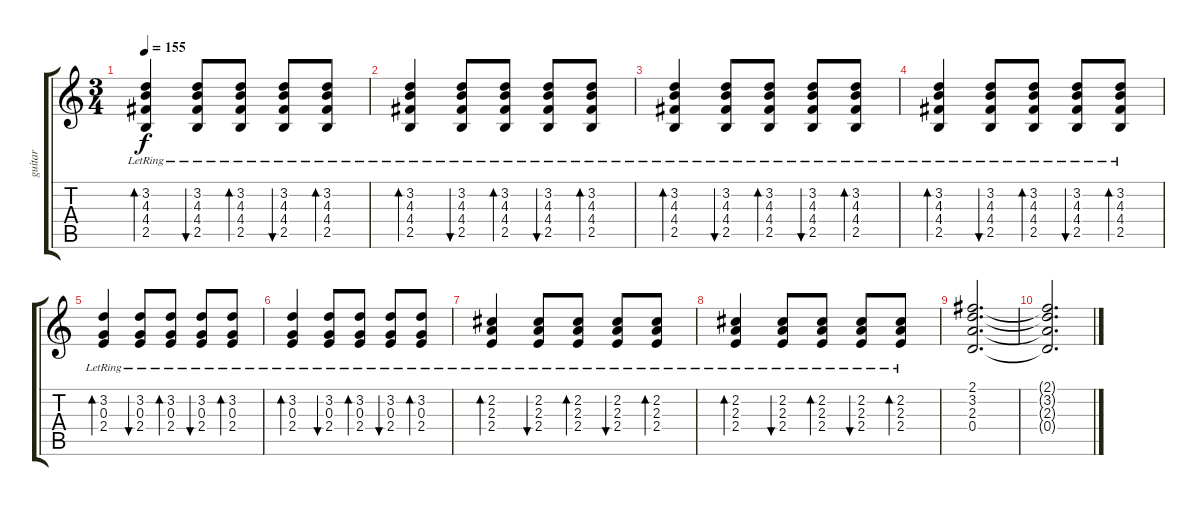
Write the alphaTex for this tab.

\track ("guitar" "guitar") {instrument acousticguitarsteel}
\staff {score tabs}
\tuning (E4 B3 G3 D3 A2 D2) {hide}
\ts (3 4)
\tempo 155
\clef g2
\ks c
(3.2{lr} 4.3{lr} 4.4{lr} 2.5{lr}).4{bd 120 dy f} (3.2{lr} 4.3{lr} 4.4{lr} 2.5{lr}).8{bu 240} (3.2{lr} 4.3{lr} 4.4{lr} 2.5{lr}).8{bd 240} (3.2{lr} 4.3{lr} 4.4{lr} 2.5{lr}).8{bu 240} (3.2{lr} 4.3{lr} 4.4{lr} 2.5{lr}).8{bd 240} |
(3.2{lr} 4.3{lr} 4.4{lr} 2.5{lr}).4{bd 120} (3.2{lr} 4.3{lr} 4.4{lr} 2.5{lr}).8{bu 240} (3.2{lr} 4.3{lr} 4.4{lr} 2.5{lr}).8{bd 240} (3.2{lr} 4.3{lr} 4.4{lr} 2.5{lr}).8{bu 240} (3.2{lr} 4.3{lr} 4.4{lr} 2.5{lr}).8{bd 240} |
(3.2{lr} 4.3{lr} 4.4{lr} 2.5{lr}).4{bd 120} (3.2{lr} 4.3{lr} 4.4{lr} 2.5{lr}).8{bu 240} (3.2{lr} 4.3{lr} 4.4{lr} 2.5{lr}).8{bd 240} (3.2{lr} 4.3{lr} 4.4{lr} 2.5{lr}).8{bu 240} (3.2{lr} 4.3{lr} 4.4{lr} 2.5{lr}).8{bd 240} |
(3.2{lr} 4.3{lr} 4.4{lr} 2.5{lr}).4{bd 120} (3.2{lr} 4.3{lr} 4.4{lr} 2.5{lr}).8{bu 240} (3.2{lr} 4.3{lr} 4.4{lr} 2.5{lr}).8{bd 240} (3.2{lr} 4.3{lr} 4.4{lr} 2.5{lr}).8{bu 240} (3.2{lr} 4.3{lr} 4.4{lr} 2.5{lr}).8{bd 240} |
(3.2{lr} 0.3{lr} 2.4{lr}).4{bd 240} (3.2{lr} 0.3{lr} 2.4{lr}).8{bu 240} (3.2{lr} 0.3{lr} 2.4{lr}).8{bd 240} (3.2{lr} 0.3{lr} 2.4{lr}).8{bu 240} (3.2{lr} 0.3{lr} 2.4{lr}).8{bd 240} |
(3.2{lr} 0.3{lr} 2.4{lr}).4{bd 240} (3.2{lr} 0.3{lr} 2.4{lr}).8{bu 240} (3.2{lr} 0.3{lr} 2.4{lr}).8{bd 240} (3.2{lr} 0.3{lr} 2.4{lr}).8{bu 240} (3.2{lr} 0.3{lr} 2.4{lr}).8{bd 240} |
(2.2{lr} 2.3{lr} 2.4{lr}).4{bd 240} (2.2{lr} 2.3{lr} 2.4{lr}).8{bu 240} (2.2{lr} 2.3{lr} 2.4{lr}).8{bd 240} (2.2{lr} 2.3{lr} 2.4{lr}).8{bu 240} (2.2{lr} 2.3{lr} 2.4{lr}).8{bd 240} |
(2.2{lr} 2.3{lr} 2.4{lr}).4{bd 240} (2.2{lr} 2.3{lr} 2.4{lr}).8{bu 240} (2.2{lr} 2.3{lr} 2.4{lr}).8{bd 240} (2.2{lr} 2.3{lr} 2.4{lr}).8{bu 240} (2.2{lr} 2.3{lr} 2.4{lr}).8{bd 240} |
(2.1 3.2 2.3 0.4).2{d} |
(2.1{t} 3.2{t} 2.3{t} 0.4{t}).2{d}
